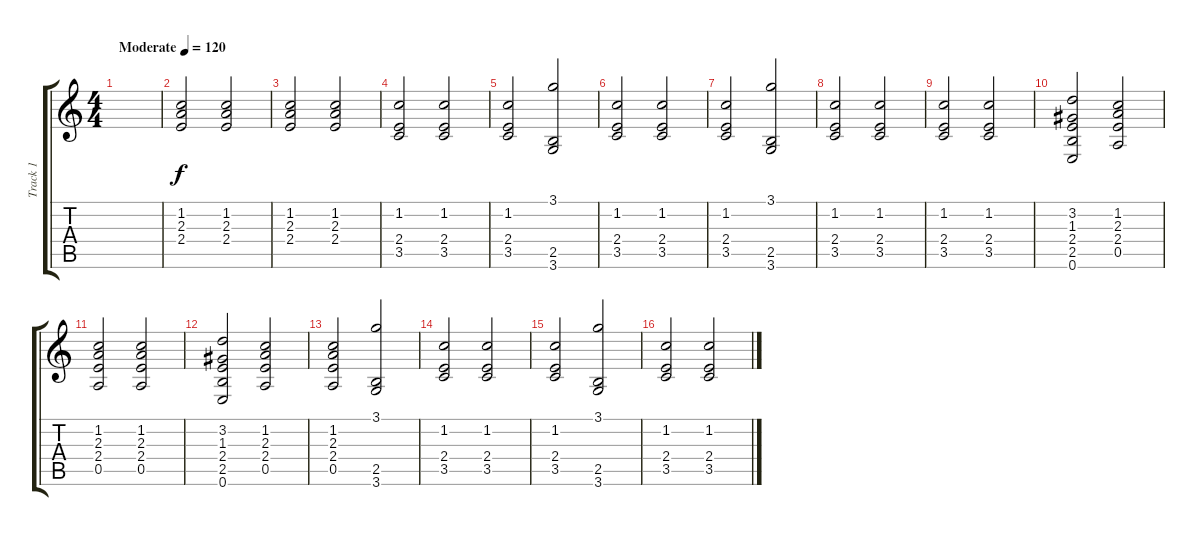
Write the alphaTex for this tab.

\track ("Track 1" "Track 1") {instrument acousticguitarsteel}
\staff {score tabs}
\tuning (E4 B3 G3 D3 A2 E2) {hide}
\ts (4 4)
\tempo (120 "Moderate")
\clef g2
\ks c
|
(1.2 2.3 2.4).2 (1.2 2.3 2.4).2 |
(1.2 2.3 2.4).2 (1.2 2.3 2.4).2 |
(1.2 2.4 3.5).2 (1.2 2.4 3.5).2 |
(1.2 2.4 3.5).2 (3.1 2.5 3.6).2 |
(1.2 2.4 3.5).2 (1.2 2.4 3.5).2 |
(1.2 2.4 3.5).2 (3.1 2.5 3.6).2 |
(1.2 2.4 3.5).2 (1.2 2.4 3.5).2 |
(1.2 2.4 3.5).2 (1.2 2.4 3.5).2 |
(3.2 1.3 2.4 2.5 0.6).2 (1.2 2.3 2.4 0.5).2 |
(1.2 2.3 2.4 0.5).2 (1.2 2.3 2.4 0.5).2 |
(3.2 1.3 2.4 2.5 0.6).2 (1.2 2.3 2.4 0.5).2 |
(1.2 2.3 2.4 0.5).2 (3.1 2.5 3.6).2 |
(1.2 2.4 3.5).2 (1.2 2.4 3.5).2 |
(1.2 2.4 3.5).2 (3.1 2.5 3.6).2 |
(1.2 2.4 3.5).2 (1.2 2.4 3.5).2
